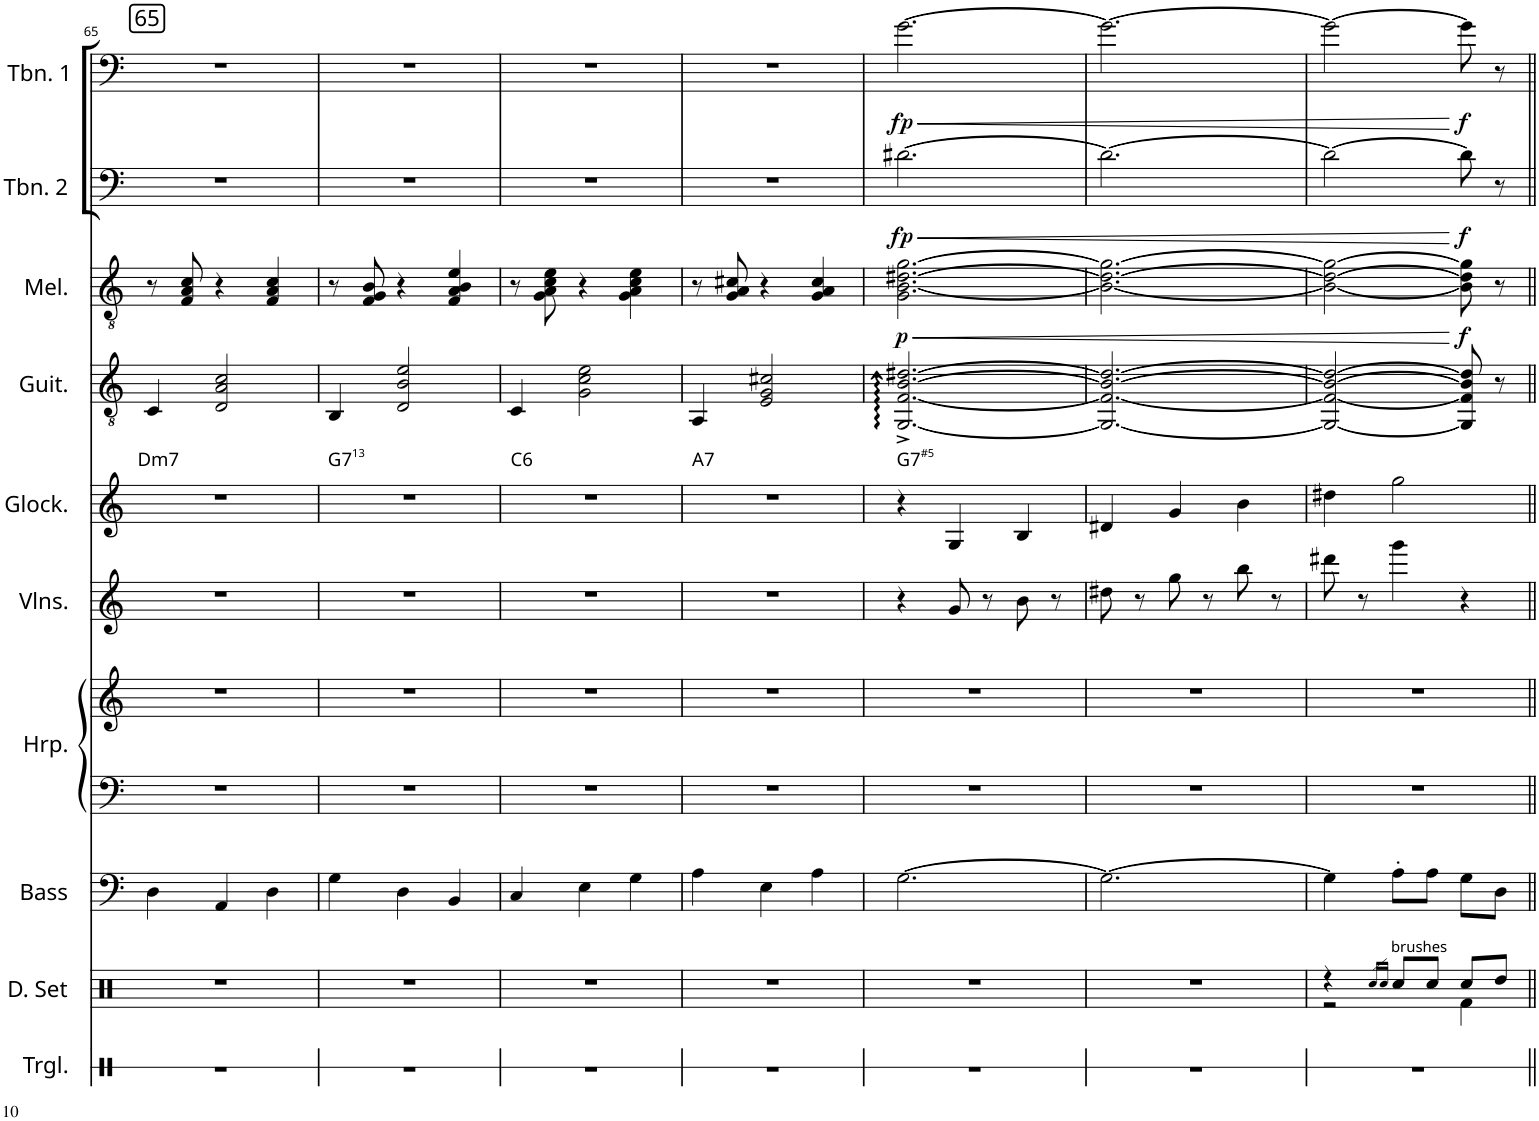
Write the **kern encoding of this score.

**kern	**kern	**kern	**kern	**kern	**kern	**kern	**kern	**text	**kern	**dynam	**kern	**dynam	**kern	**dynam
*part10	*part9	*part8	*part7	*part7	*part6	*part5	*part4	*part4	*part3	*part3	*part2	*part2	*part1	*part1
*staff11	*staff10	*staff9	*staff8	*staff7	*staff6	*staff5	*staff4	*staff4	*staff3	*staff3	*staff2	*staff2	*staff1	*staff1
*I"Triangle	*I"Drumset	*I"Acoustic Bass	*I"Harp	*	*I"Violins	*I"Glockenspiel	*I"Acoustic Guitar	*	*I"Melodica	*	*I"Trombone 2	*	*I"Trombone 1	*
*I'Trgl.	*I'D. Set	*I'Bass	*I'Hrp.	*	*I'Vlns.	*I'Glock.	*I'Guit.	*	*I'Mel.	*	*I'Tbn. 2	*	*I'Tbn. 1	*
!!LO:PB:g=z
*clefX	*clefX	*clefF4	*clefF4	*clefG2	*clefG2	*clefG2	*clefGv2	*	*clefGv2	*	*clefF4	*	*clefC4	*
*	*	*Trd7c12	*	*	*	*Trd-14c-24	*	*	*	*	*	*	*	*
*k[]	*k[]	*k[]	*k[]	*k[]	*k[]	*k[]	*k[]	*	*k[]	*	*k[]	*	*k[]	*
*M3/4	*M3/4	*M3/4	*M3/4	*M3/4	*M3/4	*M3/4	*M3/4	*	*M3/4	*	*M3/4	*	*M3/4	*
!!LO:REH:place=s1:a:cj:fs=12:t=65
=65	=65	=65	=65	=65	=65	=65	=65	=65	=65	=65	=65	=65	=65	=65
!	!	!	!	!	!	!	!	!LO:LY:b	!	!	!	!	!	!
2.r	2.r	4D\	2.r	2.r	2.r	2.r	4C/	Dm7	8r	.	2.r	.	2.r	.
.	.	.	.	.	.	.	.	.	8F/ 8A/ 8c/	.	.	.	.	.
.	.	4AA/	.	.	.	.	2D/ 2A/ 2c/	.	4r	.	.	.	.	.
.	.	4D\	.	.	.	.	.	.	4F/ 4A/ 4c/	.	.	.	.	.
=66	=66	=66	=66	=66	=66	=66	=66	=66	=66	=66	=66	=66	=66	=66
!	!	!	!	!	!	!	!	!LO:LY:b	!	!	!	!	!	!
2.r	2.r	4G\	2.r	2.r	2.r	2.r	4BB/	G7 13	8r	.	2.r	.	2.r	.
.	.	.	.	.	.	.	.	.	8F/ 8G/ 8B/	.	.	.	.	.
.	.	4D\	.	.	.	.	2D/ 2B/ 2e/	.	4r	.	.	.	.	.
.	.	4BB/	.	.	.	.	.	.	4F/ 4A/ 4B/ 4e/	.	.	.	.	.
=67	=67	=67	=67	=67	=67	=67	=67	=67	=67	=67	=67	=67	=67	=67
!	!	!	!	!	!	!	!	!LO:LY:b	!	!	!	!	!	!
2.r	2.r	4C/	2.r	2.r	2.r	2.r	4C/	C6	8r	.	2.r	.	2.r	.
.	.	.	.	.	.	.	.	.	8G\ 8A\ 8c\ 8e\	.	.	.	.	.
.	.	4E\	.	.	.	.	2G\ 2c\ 2e\	.	4r	.	.	.	.	.
.	.	4G\	.	.	.	.	.	.	4G\ 4A\ 4c\ 4e\	.	.	.	.	.
=68	=68	=68	=68	=68	=68	=68	=68	=68	=68	=68	=68	=68	=68	=68
!	!	!	!	!	!	!	!	!LO:LY:b	!	!	!	!	!	!
2.r	2.r	4A\	2.r	2.r	2.r	2.r	4AA/	A7	8r	.	2.r	.	2.r	.
.	.	.	.	.	.	.	.	.	8G/ 8A/ 8c#X/	.	.	.	.	.
.	.	4E\	.	.	.	.	2E/ 2G/ 2c#X/	.	4r	.	.	.	.	.
.	.	4A\	.	.	.	.	.	.	4G/ 4A/ 4c#/	.	.	.	.	.
=69	=69	=69	=69	=69	=69	=69	=69	=69	=69	=69	=69	=69	=69	=69
!	!	!	!	!	!	!	!	!LO:LY:b	!	!LO:HP:b	!	!LO:HP:b	!	!LO:HP:b
!	!	!	!	!	!	!	!	!	!	!LO:DY:n=1:b	!	!LO:DY:n=1:b	!	!LO:DY:n=1:b
2.r	2.r	[2.G\	2.r	2.r	4r	4r	[2.GG/^ [2.F/^ [2.B/^ [2.d#X/^	G7 #5	2.G\ [2.B\ [2.d#X\ [2.g\	< p	[2.d#X\	< fp	[2.g\	< fp
.	.	.	.	.	8g/	4G/	.	.	.	.	.	.	.	.
.	.	.	.	.	8r	.	.	.	.	.	.	.	.	.
.	.	.	.	.	8b\	4B/	.	.	.	.	.	.	.	.
.	.	.	.	.	8r	.	.	.	.	.	.	.	.	.
=70	=70	=70	=70	=70	=70	=70	=70	=70	=70	=70	=70	=70	=70	=70
2.r	2.r	2.G\_	2.r	2.r	8dd#X\	4d#X/	2.GG/_ 2.F/_ 2.B/_ 2.d#/_	.	2.B\_ 2.d#\_ 2.g\_	.	2.d#\_	.	2.g\_	.
.	.	.	.	.	8r	.	.	.	.	.	.	.	.	.
.	.	.	.	.	8gg\	4g/	.	.	.	.	.	.	.	.
.	.	.	.	.	8r	.	.	.	.	.	.	.	.	.
.	.	.	.	.	8bb\	4b\	.	.	.	.	.	.	.	.
.	.	.	.	.	8r	.	.	.	.	.	.	.	.	.
=71	=71	=71	=71	=71	=71	=71	=71	=71	=71	=71	=71	=71	=71	=71
*	*^	*	*	*	*	*	*	*	*	*	*	*	*	*
2.r	4r	2r	4G\]	2.r	2.r	8ddd#X\	4dd#X\	2GG/_ 2F/_ 2B/_ 2d#/_	.	2B\_ 2d#\_ 2g\_	.	2d#\_	.	2g\_	.
.	.	.	.	.	.	8r	.	.	.	.	.	.	.	.	.
.	16qRcc/LL	.	.	.	.	.	.	.	.	.	.	.	.	.	.
.	16qRcc/JJ	.	.	.	.	.	.	.	.	.	.	.	.	.	.
!	!LO:TX:a:t=brushes	!	!	!	!	!	!	!	!	!	!	!	!	!	!
.	8Rcc/L	.	8A'\L	.	.	4ggg\	2gg\	.	.	.	.	.	.	.	.
.	8Rcc/J	.	8A\J	.	.	.	.	.	.	.	.	.	.	.	.
!	!	!	!	!	!	!	!	!	!	!	!LO:DY:n=1:b	!	!LO:DY:n=1:b	!	!LO:DY:n=1:b
.	8Rcc/L	4Rf\	8G\L	.	.	4r	.	8GG/] 8F/] 8B/] 8d#/]	.	8B\] 8d#\] 8g\]	[ f	8d#\]	[ f	8g\]	[ f
.	8Rdd/J	.	8D\J	.	.	.	.	8r	.	8r	.	8r	.	8r	.
*	*v	*v	*	*	*	*	*	*	*	*	*	*	*	*	*
=||	=||	=||	=||	=||	=||	=||	=||	=||	=||	=||	=||	=||	=||	=||
*-	*-	*-	*-	*-	*-	*-	*-	*-	*-	*-	*-	*-	*-	*-
